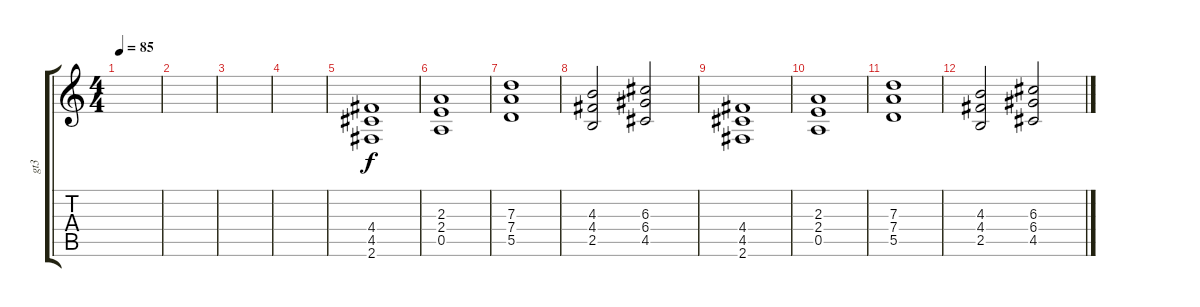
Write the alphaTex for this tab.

\track ("gt3" "gt3") {instrument distortionguitar}
\staff {score tabs}
\tuning (E4 B3 G3 D3 A2 E2) {hide}
\ts (4 4)
\tempo 85
\clef g2
\ks c
|
|
|
|
(4.4 4.5 2.6).1 |
(2.3 2.4 0.5).1 |
(7.3 7.4 5.5).1 |
(4.3 4.4 2.5).2 (6.3 6.4 4.5).2 |
(4.4 4.5 2.6).1 |
(2.3 2.4 0.5).1 |
(7.3 7.4 5.5).1 |
(4.3 4.4 2.5).2 (6.3 6.4 4.5).2
